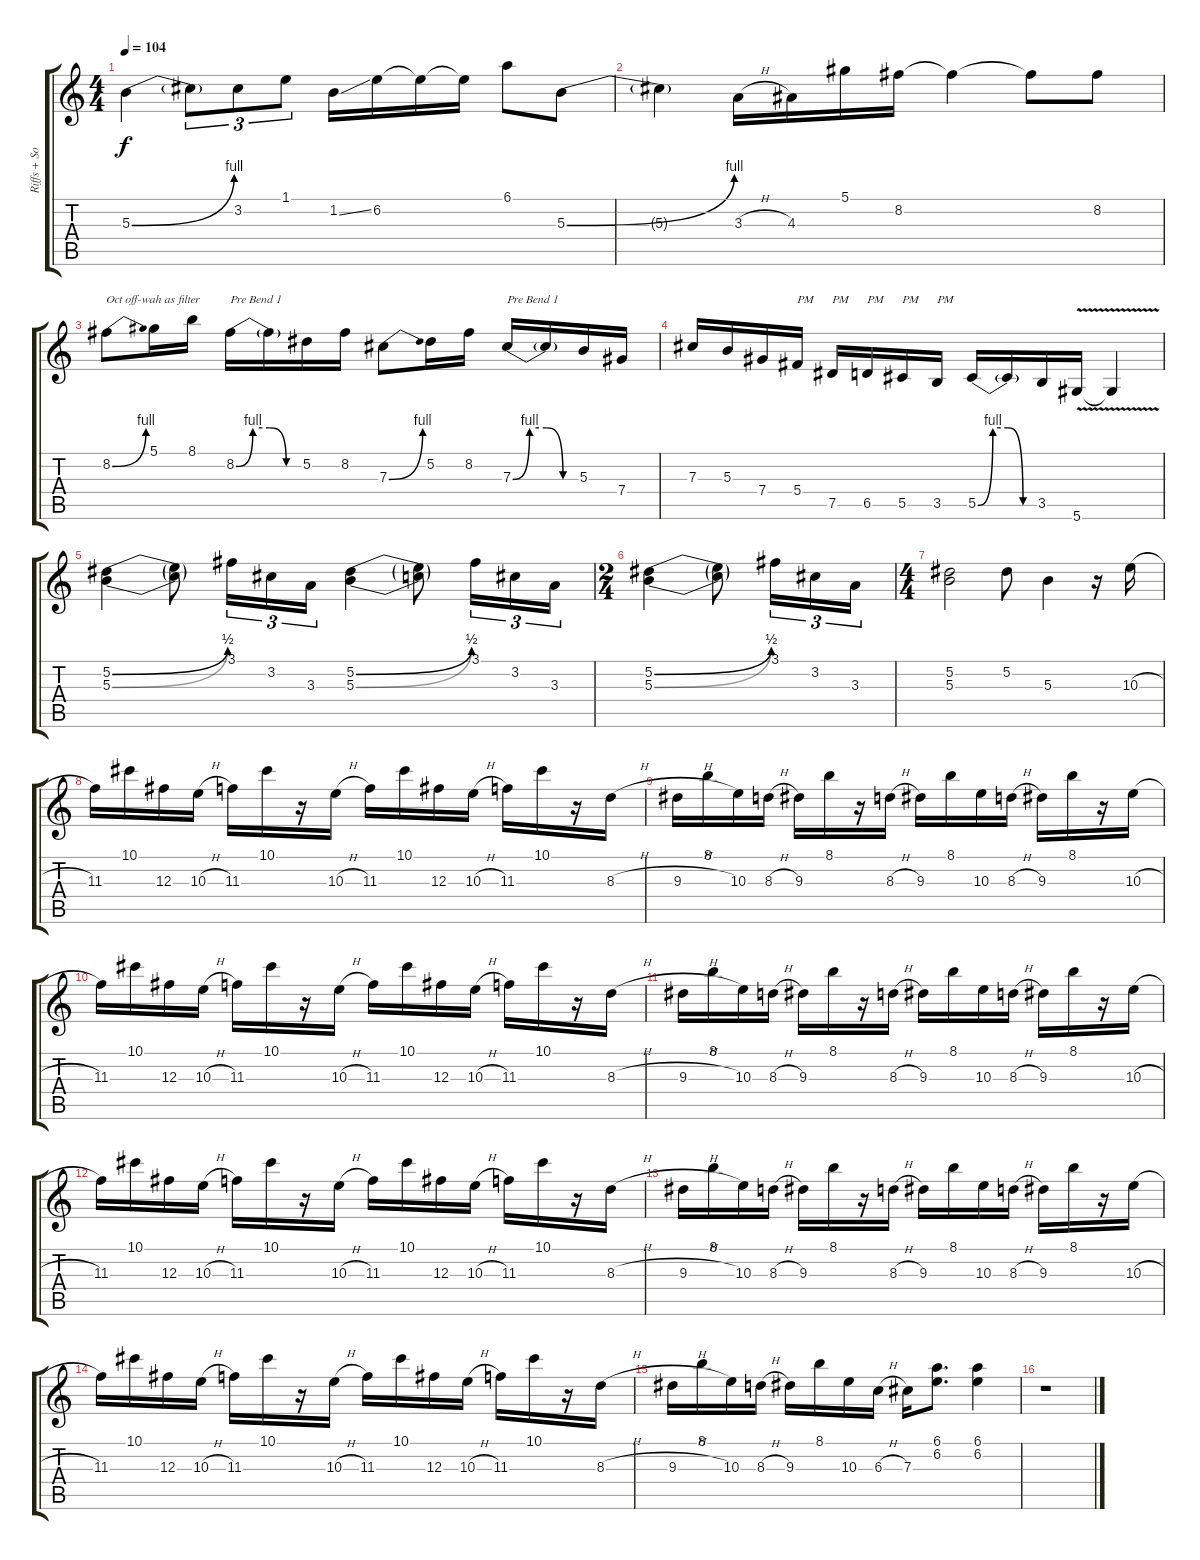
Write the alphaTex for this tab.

\track ("Riffs + Solo" "Riffs + So") {instrument overdrivenguitar}
\staff {score tabs}
\tuning (Eb4 Bb3 Gb3 Db3 Ab2 Eb2) {hide}
\ts (4 4)
\tempo 104
\clef g2
\ks c
5.3{be (bend 0 0 60 4)}.4{dy f} 5.3{t}.8{tu (3 2)} 3.2.8{tu (3 2)} 1.1.8{tu (3 2)} 1.2{ss}.16 6.2.16 6.2{t}.16 6.2{t}.16 6.1.8 5.3{be (bend 0 0 60 4)}.8 |
5.3{t}.4 3.3{h}.16 4.3.16 5.1.16 8.2.16 8.2{t}.4 8.2{t}.8 8.2.8 |
8.2{be (bend 0 0 60 4)}.8{txt "Oct off-wah as filter"} 5.1.16 8.1.16 8.2{be (custom 0 0 15 4 30 4 45 0 60 0)}.16{txt "Pre Bend 1"} 8.2{t}.16 5.2.16 8.2.16 7.3{be (bend 0 0 60 4)}.8 5.2.16 8.2.16 7.3{be (custom 0 0 15 4 30 4 45 0 60 0)}.16{txt "Pre Bend 1"} 7.3{t}.16 5.3.16 7.4.16 |
7.3.16 5.3.16 7.4.16 5.4.16{txt "PM"} 7.5.16{txt "PM"} 6.5.16{txt "PM"} 5.5.16{txt "PM"} 3.5.16{txt "PM"} 5.5{be (custom 0 0 15 4 30 4 45 0 60 0)}.16 5.5{t}.16 3.5.16 5.6{v}.16 5.6{t}.4 |
(5.2{be (bend 0 0 60 2)} 5.3{be (bend 0 0 60 2)}).4 (5.2{t} 5.3{t}).8 3.1.16{tu (3 2)} 3.2.16{tu (3 2)} 3.3.16{tu (3 2)} (5.2{be (bend 0 0 60 2)} 5.3{be (bend 0 0 60 2)}).4 (5.2{t} 5.3{t}).8 3.1.16{tu (3 2)} 3.2.16{tu (3 2)} 3.3.16{tu (3 2)} |
\ts (2 4)
(5.2{be (bend 0 0 60 2)} 5.3{be (bend 0 0 60 2)}).4 (5.2{t} 5.3{t}).8 3.1.16{tu (3 2)} 3.2.16{tu (3 2)} 3.3.16{tu (3 2)} |
\ts (4 4)
(5.2 5.3).2 5.2.8 5.3.4 r.16 10.3{h}.16 |
11.3.16 10.1.16 12.3.16 10.3{h}.16 11.3.16 10.1.16 r.16 10.3{h}.16 11.3.16 10.1.16 12.3.16 10.3{h}.16 11.3.16 10.1.16 r.16 8.3{h}.16 |
9.3{h}.16 8.1.16 10.3.16 8.3{h}.16 9.3.16 8.1.16 r.16 8.3{h}.16 9.3.16 8.1.16 10.3.16 8.3{h}.16 9.3.16 8.1.16 r.16 10.3{h}.16 |
11.3.16 10.1.16 12.3.16 10.3{h}.16 11.3.16 10.1.16 r.16 10.3{h}.16 11.3.16 10.1.16 12.3.16 10.3{h}.16 11.3.16 10.1.16 r.16 8.3{h}.16 |
9.3{h}.16 8.1.16 10.3.16 8.3{h}.16 9.3.16 8.1.16 r.16 8.3{h}.16 9.3.16 8.1.16 10.3.16 8.3{h}.16 9.3.16 8.1.16 r.16 10.3{h}.16 |
11.3.16 10.1.16 12.3.16 10.3{h}.16 11.3.16 10.1.16 r.16 10.3{h}.16 11.3.16 10.1.16 12.3.16 10.3{h}.16 11.3.16 10.1.16 r.16 8.3{h}.16 |
9.3{h}.16 8.1.16 10.3.16 8.3{h}.16 9.3.16 8.1.16 r.16 8.3{h}.16 9.3.16 8.1.16 10.3.16 8.3{h}.16 9.3.16 8.1.16 r.16 10.3{h}.16 |
11.3.16 10.1.16 12.3.16 10.3{h}.16 11.3.16 10.1.16 r.16 10.3{h}.16 11.3.16 10.1.16 12.3.16 10.3{h}.16 11.3.16 10.1.16 r.16 8.3{h}.16 |
9.3{h}.16 8.1.16 10.3.16 8.3{h}.16 9.3.16 8.1.16 10.3.16 6.3{h}.16 7.3.16 (6.1 6.2).8{d} (6.1 6.2).4 |
r.1
